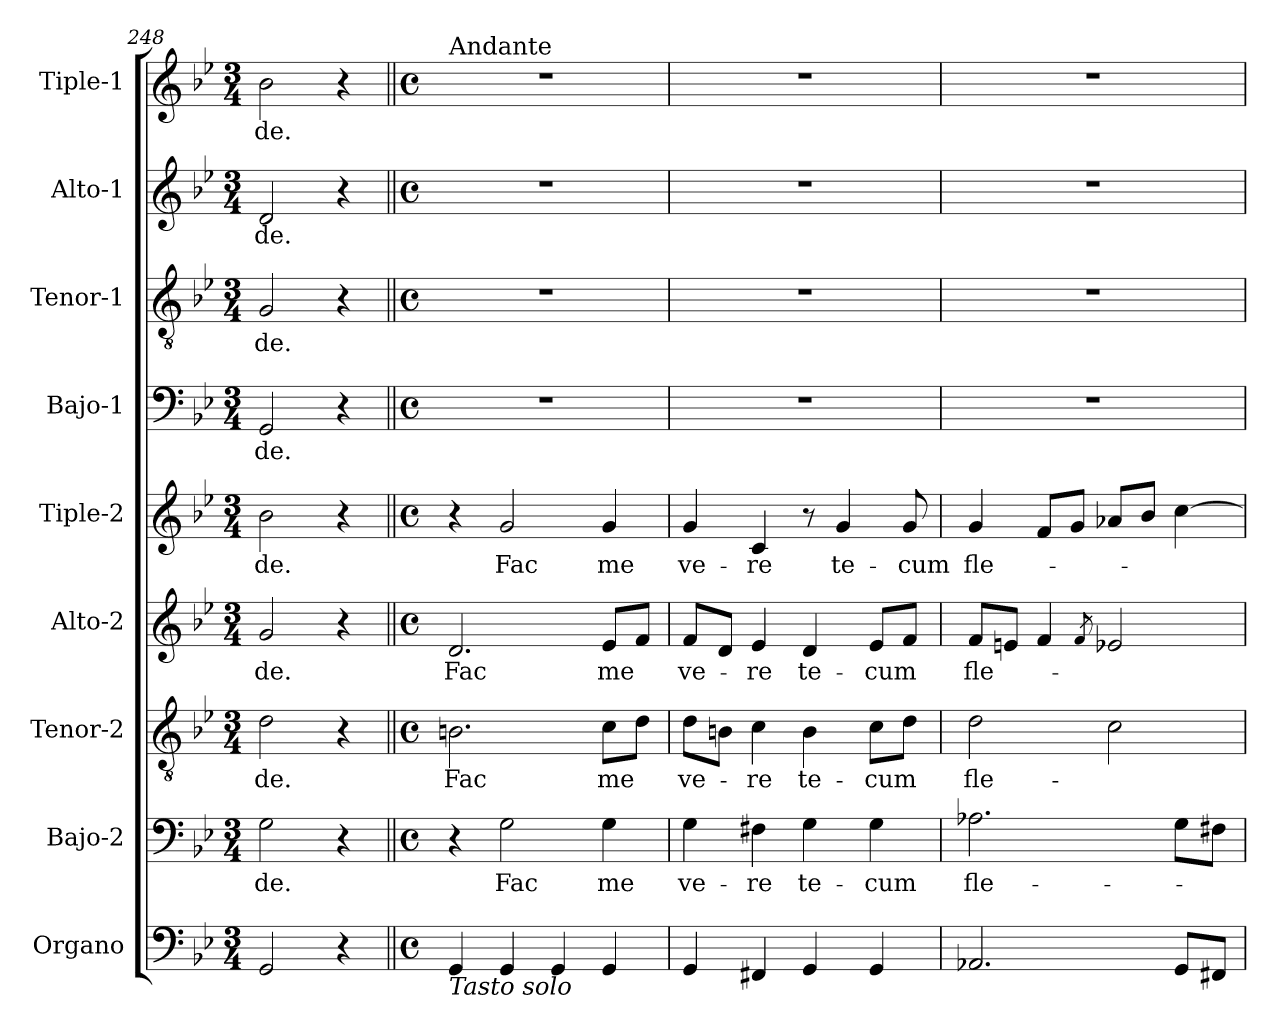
**kern	**kern	**text	**kern	**text	**kern	**text	**kern	**text	**kern	**text	**kern	**text	**kern	**text	**kern	**text
*part9	*part8	*part8	*part7	*part7	*part6	*part6	*part5	*part5	*part4	*part4	*part3	*part3	*part2	*part2	*part1	*part1
*staff9	*staff8	*staff8	*staff7	*staff7	*staff6	*staff6	*staff5	*staff5	*staff4	*staff4	*staff3	*staff3	*staff2	*staff2	*staff1	*staff1
*I"Organo	*I"Bajo-2	*	*I"Tenor-2	*	*I"Alto-2	*	*I"Tiple-2	*	*I"Bajo-1	*	*I"Tenor-1	*	*I"Alto-1	*	*I"Tiple-1	*
*	*I'B-2	*	*I'T-2	*	*I'A-2	*	*	*	*I'B1	*	*I'T1	*	*I'A1	*	*	*
*clefF4	*clefF4	*	*clefGv2	*	*clefG2	*	*clefG2	*	*clefF4	*	*clefGv2	*	*clefG2	*	*clefG2	*
*k[b-e-]	*k[b-e-]	*	*k[b-e-]	*	*k[b-e-]	*	*k[b-e-]	*	*k[b-e-]	*	*k[b-e-]	*	*k[b-e-]	*	*k[b-e-]	*
*B-:	*B-:	*	*B-:	*	*B-:	*	*B-:	*	*B-:	*	*B-:	*	*B-:	*	*B-:	*
*M3/4	*M3/4	*	*M3/4	*	*M3/4	*	*M3/4	*	*M3/4	*	*M3/4	*	*M3/4	*	*M3/4	*
=248	=248	=248	=248	=248	=248	=248	=248	=248	=248	=248	=248	=248	=248	=248	=248	=248
!	!	!LO:LY:b	!	!	!	!	!	!	!	!	!	!	!	!	!	!
!	!	!	!	!LO:LY:b	!	!	!	!	!	!	!	!	!	!	!	!
!	!	!	!	!	!	!LO:LY:b	!	!	!	!	!	!	!	!	!	!
!	!	!	!	!	!	!	!	!LO:LY:b	!	!	!	!	!	!	!	!
!	!	!	!	!	!	!	!	!	!	!LO:LY:b	!	!	!	!	!	!
!	!	!	!	!	!	!	!	!	!	!	!	!LO:LY:b	!	!	!	!
!	!	!	!	!	!	!	!	!	!	!	!	!	!	!LO:LY:b	!	!
!	!	!	!	!	!	!	!	!	!	!	!	!	!	!	!	!LO:LY:b
2GG/	2G\	-de.	2d\	-de.	2g/	-de.	2b-\	-de.	2GG/	-de.	2G/	-de.	2d/	-de.	2b-\	-de.
4r	4r	.	4r	.	4r	.	4r	.	4r	.	4r	.	4r	.	4r	.
!!LO:PB:g=z
=249||	=249||	=249||	=249||	=249||	=249||	=249||	=249||	=249||	=249||	=249||	=249||	=249||	=249||	=249||	=249||	=249||
*M4/4	*M4/4	*	*M4/4	*	*M4/4	*	*M4/4	*	*M4/4	*	*M4/4	*	*M4/4	*	*M4/4	*
*met(c)	*met(c)	*	*met(c)	*	*met(c)	*	*met(c)	*	*met(c)	*	*met(c)	*	*met(c)	*	*met(c)	*
!	!	!	!	!LO:LY:b	!	!	!	!	!	!	!	!	!	!	!	!
!	!	!	!	!	!	!	!	!	!	!	!	!	!	!	!LO:TX:a:t=Andante	!
!LO:TX:b:i:t=Tasto solo	!	!	!	!	!	!	!	!	!	!	!	!	!	!	!	!
!	!	!	!	!	!	!LO:LY:b	!	!	!	!	!	!	!	!	!	!
4GG/	4r	.	2.Bn\	Fac	2.d/	Fac	4r	.	1r	.	1r	.	1r	.	1r	.
!	!	!LO:LY:b	!	!	!	!	!	!	!	!	!	!	!	!	!	!
!	!	!	!	!	!	!	!	!LO:LY:b	!	!	!	!	!	!	!	!
4GG/	2G\	Fac	.	.	.	.	2g/	Fac	.	.	.	.	.	.	.	.
4GG/	.	.	.	.	.	.	.	.	.	.	.	.	.	.	.	.
!	!	!LO:LY:b	!	!	!	!	!	!	!	!	!	!	!	!	!	!
!	!	!	!	!LO:LY:b	!	!	!	!	!	!	!	!	!	!	!	!
!	!	!	!	!	!	!LO:LY:b	!	!	!	!	!	!	!	!	!	!
!	!	!	!	!	!	!	!	!LO:LY:b	!	!	!	!	!	!	!	!
4GG/	4G\	me	8c\L	me	8e-/L	me	4g/	me	.	.	.	.	.	.	.	.
.	.	.	8d\J	.	8f/J	.	.	.	.	.	.	.	.	.	.	.
=250	=250	=250	=250	=250	=250	=250	=250	=250	=250	=250	=250	=250	=250	=250	=250	=250
!	!	!LO:LY:b	!	!	!	!	!	!	!	!	!	!	!	!	!	!
!	!	!	!	!LO:LY:b	!	!	!	!	!	!	!	!	!	!	!	!
!	!	!	!	!	!	!LO:LY:b	!	!	!	!	!	!	!	!	!	!
!	!	!	!	!	!	!	!	!LO:LY:b	!	!	!	!	!	!	!	!
4GG/	4G\	ve-	8d\L	ve-	8f/L	ve-	4g/	ve-	1r	.	1r	.	1r	.	1r	.
.	.	.	8Bn\J	.	8d/J	.	.	.	.	.	.	.	.	.	.	.
!	!	!LO:LY:b	!	!	!	!	!	!	!	!	!	!	!	!	!	!
!	!	!	!	!LO:LY:b	!	!	!	!	!	!	!	!	!	!	!	!
!	!	!	!	!	!	!LO:LY:b	!	!	!	!	!	!	!	!	!	!
!	!	!	!	!	!	!	!	!LO:LY:b	!	!	!	!	!	!	!	!
4FF#X/	4F#X\	-re	4c\	-re	4e-/	-re	4c/	-re	.	.	.	.	.	.	.	.
!	!	!LO:LY:b	!	!	!	!	!	!	!	!	!	!	!	!	!	!
!	!	!	!	!LO:LY:b	!	!	!	!	!	!	!	!	!	!	!	!
!	!	!	!	!	!	!LO:LY:b	!	!	!	!	!	!	!	!	!	!
4GG/	4G\	te-	4B\	te-	4d/	te-	8r	.	.	.	.	.	.	.	.	.
!	!	!	!	!	!	!	!	!LO:LY:b	!	!	!	!	!	!	!	!
.	.	.	.	.	.	.	4g/	te-	.	.	.	.	.	.	.	.
!	!	!LO:LY:b	!	!	!	!	!	!	!	!	!	!	!	!	!	!
!	!	!	!	!LO:LY:b	!	!	!	!	!	!	!	!	!	!	!	!
!	!	!	!	!	!	!LO:LY:b	!	!	!	!	!	!	!	!	!	!
4GG/	4G\	-cum	8c\L	-cum	8e-/L	-cum	.	.	.	.	.	.	.	.	.	.
!	!	!	!	!	!	!	!	!LO:LY:b	!	!	!	!	!	!	!	!
.	.	.	8d\J	.	8f/J	.	8g/	-cum	.	.	.	.	.	.	.	.
=251	=251	=251	=251	=251	=251	=251	=251	=251	=251	=251	=251	=251	=251	=251	=251	=251
!	!	!LO:LY:b	!	!	!	!	!	!	!	!	!	!	!	!	!	!
!	!	!	!	!LO:LY:b	!	!	!	!	!	!	!	!	!	!	!	!
!	!	!	!	!	!	!LO:LY:b	!	!	!	!	!	!	!	!	!	!
!	!	!	!	!	!	!	!	!LO:LY:b	!	!	!	!	!	!	!	!
2.AA-X/	2.A-X\	fle-	2d\	fle-	8f/L	fle-	4g/	fle-	1r	.	1r	.	1r	.	1r	.
.	.	.	.	.	8en/J	.	.	.	.	.	.	.	.	.	.	.
.	.	.	.	.	4f/	.	8f/L	.	.	.	.	.	.	.	.	.
.	.	.	.	.	.	.	8g/J	.	.	.	.	.	.	.	.	.
.	.	.	.	.	8qf/	.	.	.	.	.	.	.	.	.	.	.
.	.	.	2c\	.	2e-X/	.	8a-X/L	.	.	.	.	.	.	.	.	.
.	.	.	.	.	.	.	8b-/J	.	.	.	.	.	.	.	.	.
8GG/L	8G\L	.	.	.	.	.	[4cc\	.	.	.	.	.	.	.	.	.
8FF#X/J	8F#X\J	.	.	.	.	.	.	.	.	.	.	.	.	.	.	.
=	=	=	=	=	=	=	=	=	=	=	=	=	=	=	=	=
*-	*-	*-	*-	*-	*-	*-	*-	*-	*-	*-	*-	*-	*-	*-	*-	*-
